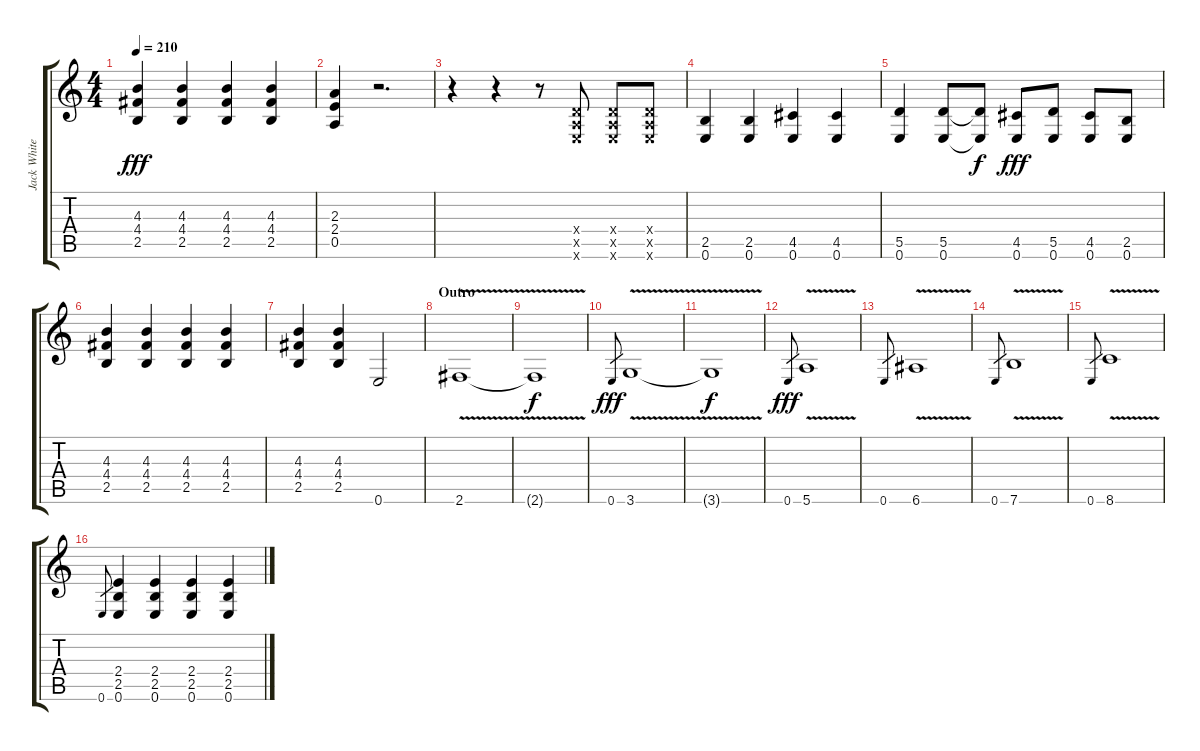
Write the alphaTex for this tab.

\track ("Jack White (Guitar)" "Jack White") {instrument overdrivenguitar}
\staff {score tabs}
\tuning (E4 B3 G3 D3 A2 E2) {hide}
\ts (4 4)
\tempo 210
\clef g2
\ks c
(4.3 4.4 2.5).4{dy fff} (4.3 4.4 2.5).4 (4.3 4.4 2.5).4 (4.3 4.4 2.5).4 |
(2.3 2.4 0.5).4 r.2{d} |
r.4 r.4 r.8 (0.4{x} 0.5{x} 0.6{x}).8 (0.4{x} 0.5{x} 0.6{x}).8 (0.4{x} 0.5{x} 0.6{x}).8 |
(2.5 0.6).4 (2.5 0.6).4 (4.5 0.6).4 (4.5 0.6).4 |
(5.5 0.6).4 (5.5 0.6).8 (5.5{t} 0.6{t}).8{dy f} (4.5 0.6).8{dy fff} (5.5 0.6).8 (4.5 0.6).8 (2.5 0.6).8 |
(4.3 4.4 2.5).4{instrument distortionguitar} (4.3 4.4 2.5).4 (4.3 4.4 2.5).4 (4.3 4.4 2.5).4 |
(4.3 4.4 2.5).4 (4.3 4.4 2.5).4 0.6.2 |
\section ("" "Outro")
2.6{v}.1 |
2.6{t}.1{dy f} |
0.6.8{gr dy fff} 3.6{v}.1 |
3.6{t}.1{dy f} |
0.6.8{gr dy fff} 5.6{v}.1 |
0.6.8{gr} 6.6{v}.1 |
0.6.8{gr} 7.6{v}.1 |
0.6.8{gr} 8.6{v}.1 |
0.6.8{gr} (2.4 2.5 0.6).4 (2.4 2.5 0.6).4 (2.4 2.5 0.6).4 (2.4 2.5 0.6).4
